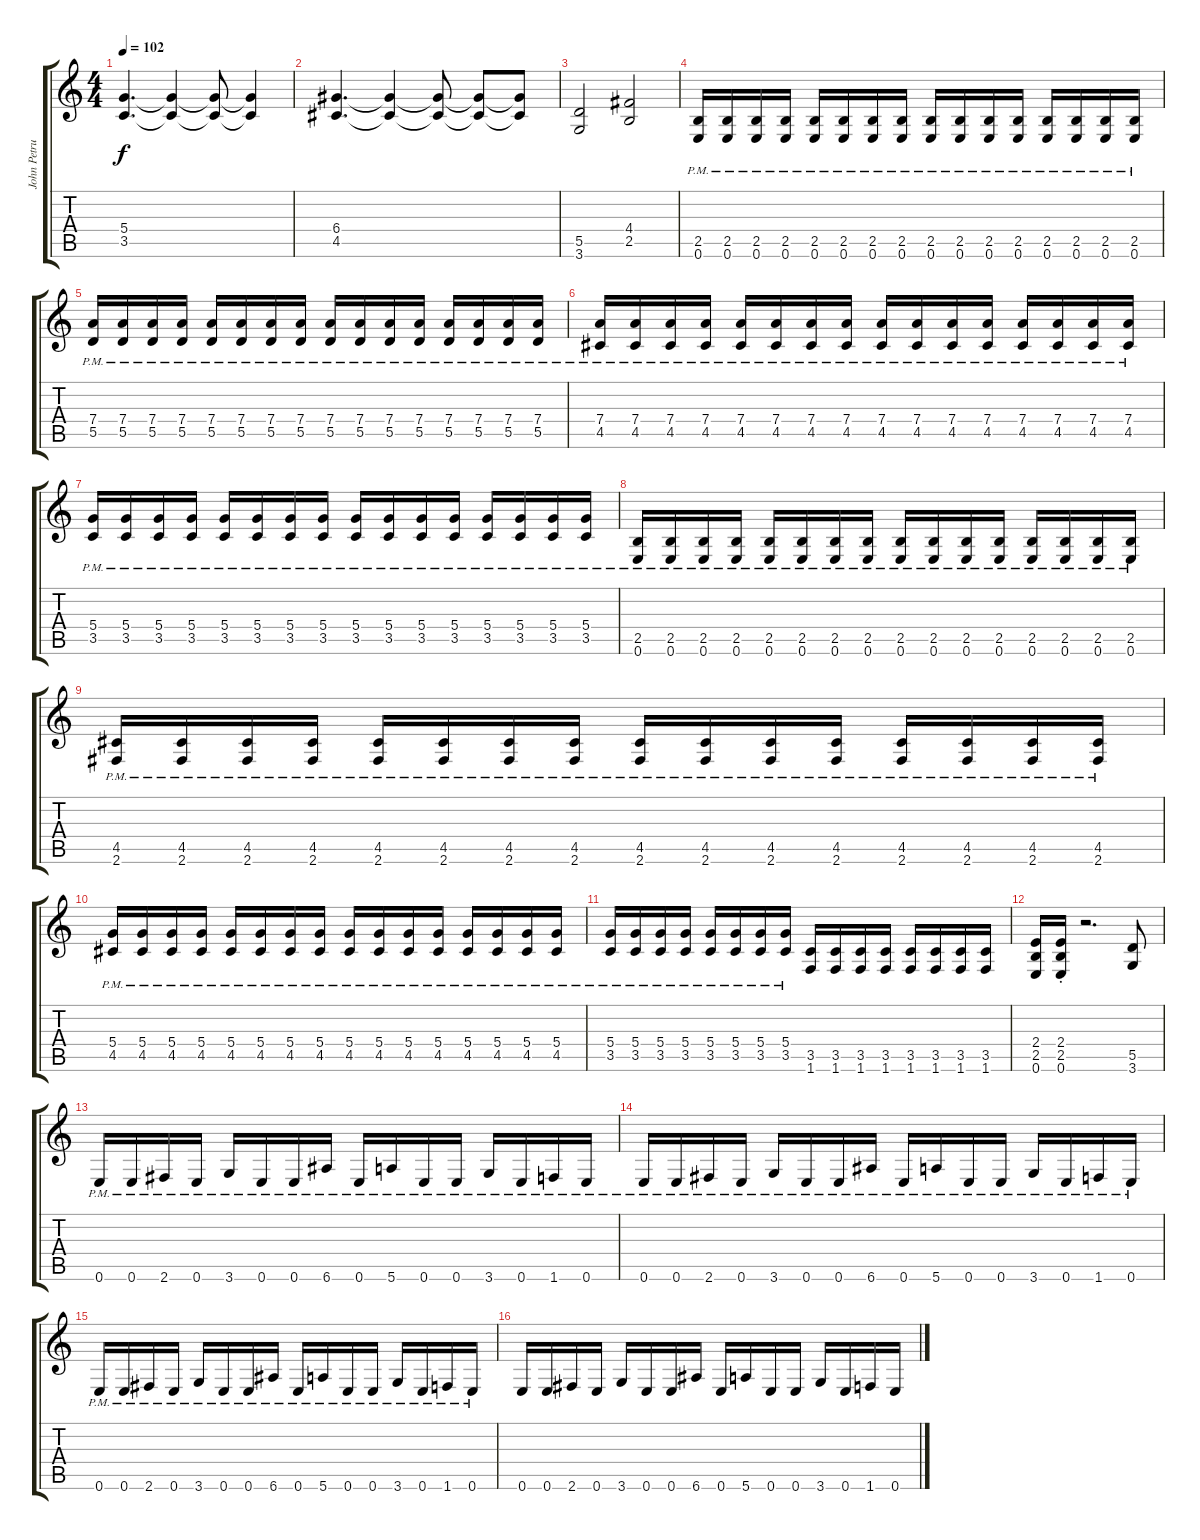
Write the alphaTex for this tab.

\track ("John Petrucci Electric Guitar Left" "John Petru") {instrument distortionguitar}
\staff {score tabs}
\tuning (E4 B3 G3 D3 A2 E2) {hide}
\ts (4 4)
\tempo 102
\clef g2
\ks c
(5.4 3.5).4{d dy f} (5.4{t} 3.5{t}).4 (5.4{t} 3.5{t}).8 (5.4{t} 3.5{t}).4 |
(6.4 4.5).4{d} (6.4{t} 4.5{t}).4 (6.4{t} 4.5{t}).8 (6.4{t} 4.5{t}).8 (6.4{t} 4.5{t}).8 |
(5.5 3.6).2 (4.4 2.5).2 |
(2.5{pm} 0.6{pm}).16 (2.5{pm} 0.6{pm}).16 (2.5{pm} 0.6{pm}).16 (2.5{pm} 0.6{pm}).16 (2.5{pm} 0.6{pm}).16 (2.5{pm} 0.6{pm}).16 (2.5{pm} 0.6{pm}).16 (2.5{pm} 0.6{pm}).16 (2.5{pm} 0.6{pm}).16 (2.5{pm} 0.6{pm}).16 (2.5{pm} 0.6{pm}).16 (2.5{pm} 0.6{pm}).16 (2.5{pm} 0.6{pm}).16 (2.5{pm} 0.6{pm}).16 (2.5{pm} 0.6{pm}).16 (2.5{pm} 0.6{pm}).16 |
(7.4 5.5{pm}).16 (7.4 5.5{pm}).16 (7.4 5.5{pm}).16 (7.4 5.5{pm}).16 (7.4 5.5{pm}).16 (7.4 5.5{pm}).16 (7.4 5.5{pm}).16 (7.4 5.5{pm}).16 (7.4 5.5{pm}).16 (7.4 5.5{pm}).16 (7.4 5.5{pm}).16 (7.4 5.5{pm}).16 (7.4 5.5{pm}).16 (7.4 5.5{pm}).16 (7.4 5.5{pm}).16 (7.4 5.5{pm}).16 |
(7.4 4.5{pm}).16 (7.4 4.5{pm}).16 (7.4 4.5{pm}).16 (7.4 4.5{pm}).16 (7.4 4.5{pm}).16 (7.4 4.5{pm}).16 (7.4 4.5{pm}).16 (7.4 4.5{pm}).16 (7.4 4.5{pm}).16 (7.4 4.5{pm}).16 (7.4 4.5{pm}).16 (7.4 4.5{pm}).16 (7.4 4.5{pm}).16 (7.4 4.5{pm}).16 (7.4 4.5{pm}).16 (7.4 4.5{pm}).16 |
(5.4{pm} 3.5{pm}).16 (5.4{pm} 3.5{pm}).16 (5.4{pm} 3.5{pm}).16 (5.4{pm} 3.5{pm}).16 (5.4{pm} 3.5{pm}).16 (5.4{pm} 3.5{pm}).16 (5.4{pm} 3.5{pm}).16 (5.4{pm} 3.5{pm}).16 (5.4{pm} 3.5{pm}).16 (5.4{pm} 3.5{pm}).16 (5.4{pm} 3.5{pm}).16 (5.4{pm} 3.5{pm}).16 (5.4{pm} 3.5{pm}).16 (5.4{pm} 3.5{pm}).16 (5.4{pm} 3.5{pm}).16 (5.4{pm} 3.5{pm}).16 |
(2.5{pm} 0.6{pm}).16 (2.5{pm} 0.6{pm}).16 (2.5{pm} 0.6{pm}).16 (2.5{pm} 0.6{pm}).16 (2.5{pm} 0.6{pm}).16 (2.5{pm} 0.6{pm}).16 (2.5{pm} 0.6{pm}).16 (2.5{pm} 0.6{pm}).16 (2.5{pm} 0.6{pm}).16 (2.5{pm} 0.6{pm}).16 (2.5{pm} 0.6{pm}).16 (2.5{pm} 0.6{pm}).16 (2.5{pm} 0.6{pm}).16 (2.5{pm} 0.6{pm}).16 (2.5{pm} 0.6{pm}).16 (2.5{pm} 0.6{pm}).16 |
(4.5{pm} 2.6{pm}).16 (4.5{pm} 2.6{pm}).16 (4.5{pm} 2.6{pm}).16 (4.5{pm} 2.6{pm}).16 (4.5{pm} 2.6{pm}).16 (4.5{pm} 2.6{pm}).16 (4.5{pm} 2.6{pm}).16 (4.5{pm} 2.6{pm}).16 (4.5{pm} 2.6{pm}).16 (4.5{pm} 2.6{pm}).16 (4.5{pm} 2.6{pm}).16 (4.5{pm} 2.6{pm}).16 (4.5{pm} 2.6{pm}).16 (4.5{pm} 2.6{pm}).16 (4.5{pm} 2.6{pm}).16 (4.5{pm} 2.6{pm}).16 |
(5.4{pm} 4.5{pm}).16 (5.4{pm} 4.5{pm}).16 (5.4{pm} 4.5{pm}).16 (5.4{pm} 4.5{pm}).16 (5.4{pm} 4.5{pm}).16 (5.4{pm} 4.5{pm}).16 (5.4{pm} 4.5{pm}).16 (5.4{pm} 4.5{pm}).16 (5.4{pm} 4.5{pm}).16 (5.4{pm} 4.5{pm}).16 (5.4{pm} 4.5{pm}).16 (5.4{pm} 4.5{pm}).16 (5.4{pm} 4.5{pm}).16 (5.4{pm} 4.5{pm}).16 (5.4{pm} 4.5{pm}).16 (5.4{pm} 4.5{pm}).16 |
(5.4{pm} 3.5{pm}).16 (5.4{pm} 3.5{pm}).16 (5.4{pm} 3.5{pm}).16 (5.4{pm} 3.5{pm}).16 (5.4{pm} 3.5{pm}).16 (5.4{pm} 3.5{pm}).16 (5.4{pm} 3.5{pm}).16 (5.4{pm} 3.5{pm}).16 (3.5 1.6).16 (3.5 1.6).16 (3.5 1.6).16 (3.5 1.6).16 (3.5 1.6).16 (3.5 1.6).16 (3.5 1.6).16 (3.5 1.6).16 |
(2.4 2.5 0.6).16 (2.4 2.5 0.6{st}).16 r.2{d} (5.5 3.6).8 |
0.6{pm}.16 0.6{pm}.16 2.6{pm}.16 0.6{pm}.16 3.6{pm}.16 0.6{pm}.16 0.6{pm}.16 6.6{pm}.16 0.6{pm}.16 5.6{pm}.16 0.6{pm}.16 0.6{pm}.16 3.6{pm}.16 0.6{pm}.16 1.6{pm}.16 0.6{pm}.16 |
0.6{pm}.16 0.6{pm}.16 2.6{pm}.16 0.6{pm}.16 3.6{pm}.16 0.6{pm}.16 0.6{pm}.16 6.6{pm}.16 0.6{pm}.16 5.6{pm}.16 0.6{pm}.16 0.6{pm}.16 3.6{pm}.16 0.6{pm}.16 1.6{pm}.16 0.6{pm}.16 |
0.6{pm}.16 0.6{pm}.16 2.6{pm}.16 0.6{pm}.16 3.6{pm}.16 0.6{pm}.16 0.6{pm}.16 6.6{pm}.16 0.6{pm}.16 5.6{pm}.16 0.6{pm}.16 0.6{pm}.16 3.6{pm}.16 0.6{pm}.16 1.6{pm}.16 0.6{pm}.16 |
0.6.16 0.6.16 2.6.16 0.6.16 3.6.16 0.6.16 0.6.16 6.6.16 0.6.16 5.6.16 0.6.16 0.6.16 3.6.16 0.6.16 1.6.16 0.6.16
